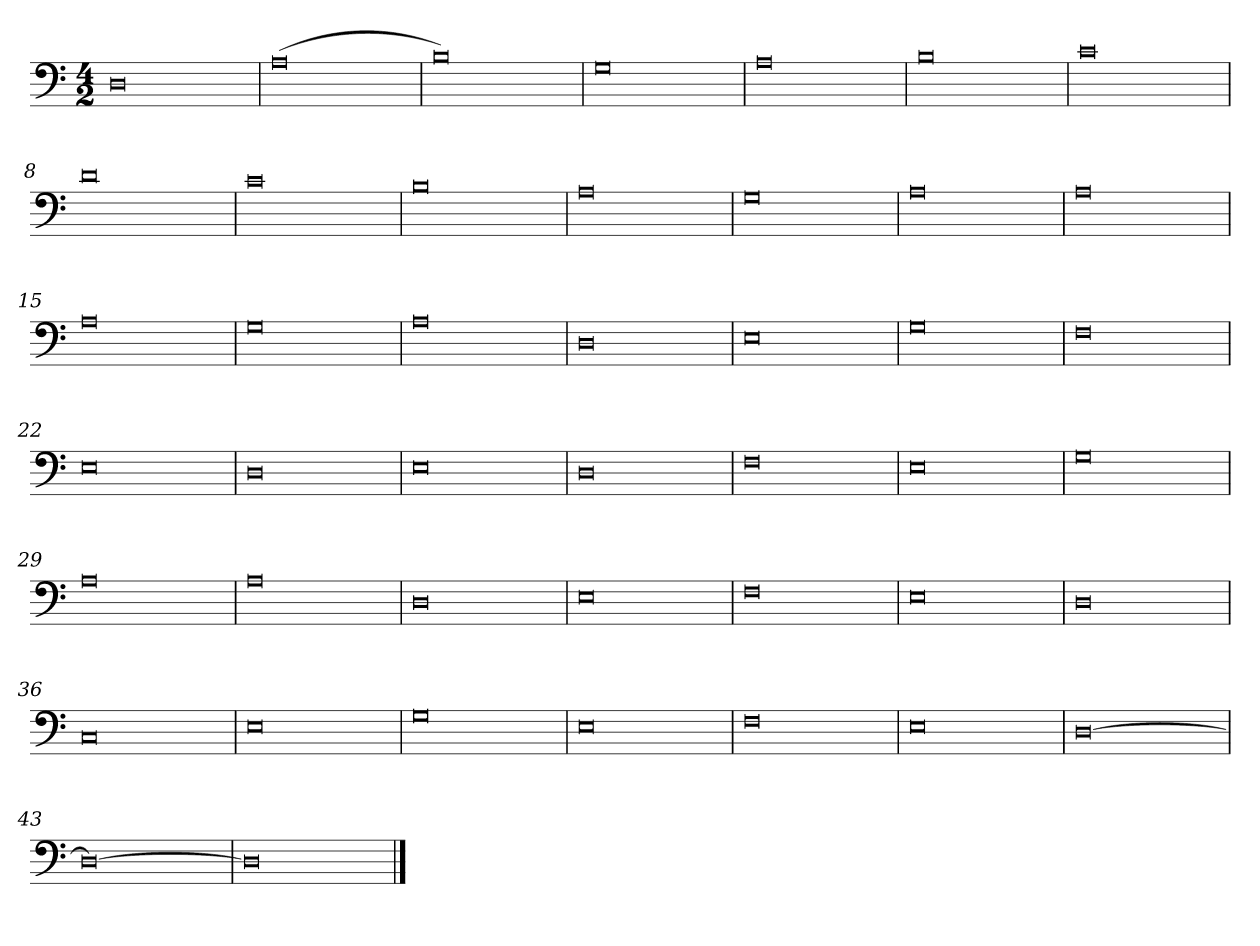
**kern
*part1
*staff1
*k[]
*M4/2
=1
0D
=2
(0A
=3
0B)
=4
0G
=5
0A
=6
0B
=7
0c
=8
0d
=9
0c
=10
0B
=11
0A
=12
0G
=13
0A
=14
0A
=15
0A
=16
0G
=17
0A
=18
0D
=19
0E
=20
0G
=21
0F
=22
0E
=23
0D
=24
0E
=25
0D
=26
0F
=27
0E
=28
0G
=29
0A
=30
0A
=31
0D
=32
0E
=33
0F
=34
0E
=35
0D
=36
0C
=37
0E
=38
0G
=39
0E
=40
0F
=41
0E
=42
[0D
=43
0D_
=44
0D]
==
*-
